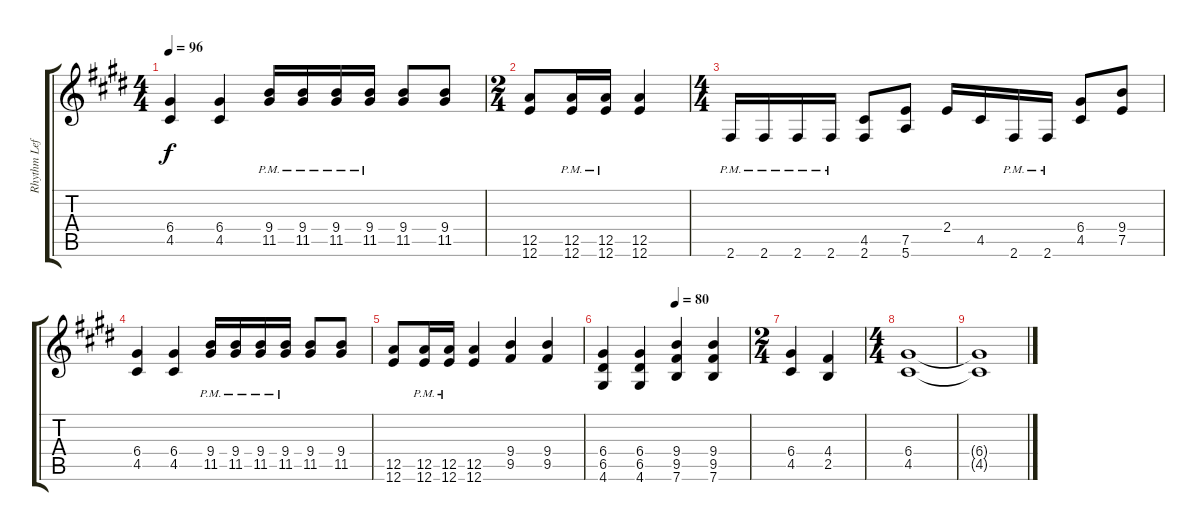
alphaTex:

\track ("Rhythm Left" "Rhythm Lef") {instrument distortionguitar}
\staff {score tabs}
\tuning (E4 B3 G3 D3 A2 E2) {hide}
\ts (4 4)
\tempo 96
\clef g2
\ks e
(6.4 4.5).4{dy f} (6.4 4.5).4 (9.4{pm} 11.5{pm}).16 (9.4{pm} 11.5{pm}).16 (9.4{pm} 11.5{pm}).16 (9.4{pm} 11.5{pm}).16 (9.4 11.5).8 (9.4 11.5).8 |
\ts (2 4)
(12.5 12.6).8 (12.5{pm} 12.6{pm}).16 (12.5{pm} 12.6{pm}).16 (12.5 12.6).4 |
\ts (4 4)
2.6{pm}.16 2.6{pm}.16 2.6{pm}.16 2.6{pm}.16 (4.5 2.6).8 (7.5 5.6).8 2.4.16 4.5.16 2.6{pm}.16 2.6{pm}.16 (6.4 4.5).8 (9.4 7.5).8 |
(6.4 4.5).4 (6.4 4.5).4 (9.4{pm} 11.5{pm}).16 (9.4{pm} 11.5{pm}).16 (9.4{pm} 11.5{pm}).16 (9.4{pm} 11.5{pm}).16 (9.4 11.5).8 (9.4 11.5).8 |
(12.5 12.6).8 (12.5{pm} 12.6{pm}).16 (12.5{pm} 12.6{pm}).16 (12.5 12.6).4 (9.4 9.5).4 (9.4 9.5).4 |
\tempo (80 0.5)
(6.4 6.5 4.6).4 (6.4 6.5 4.6).4 (9.4 9.5 7.6).4 (9.4 9.5 7.6).4 |
\ts (2 4)
(6.4 4.5).4 (4.4 2.5).4 |
\ts (4 4)
(6.4 4.5).1 |
(6.4{t} 4.5{t}).1
